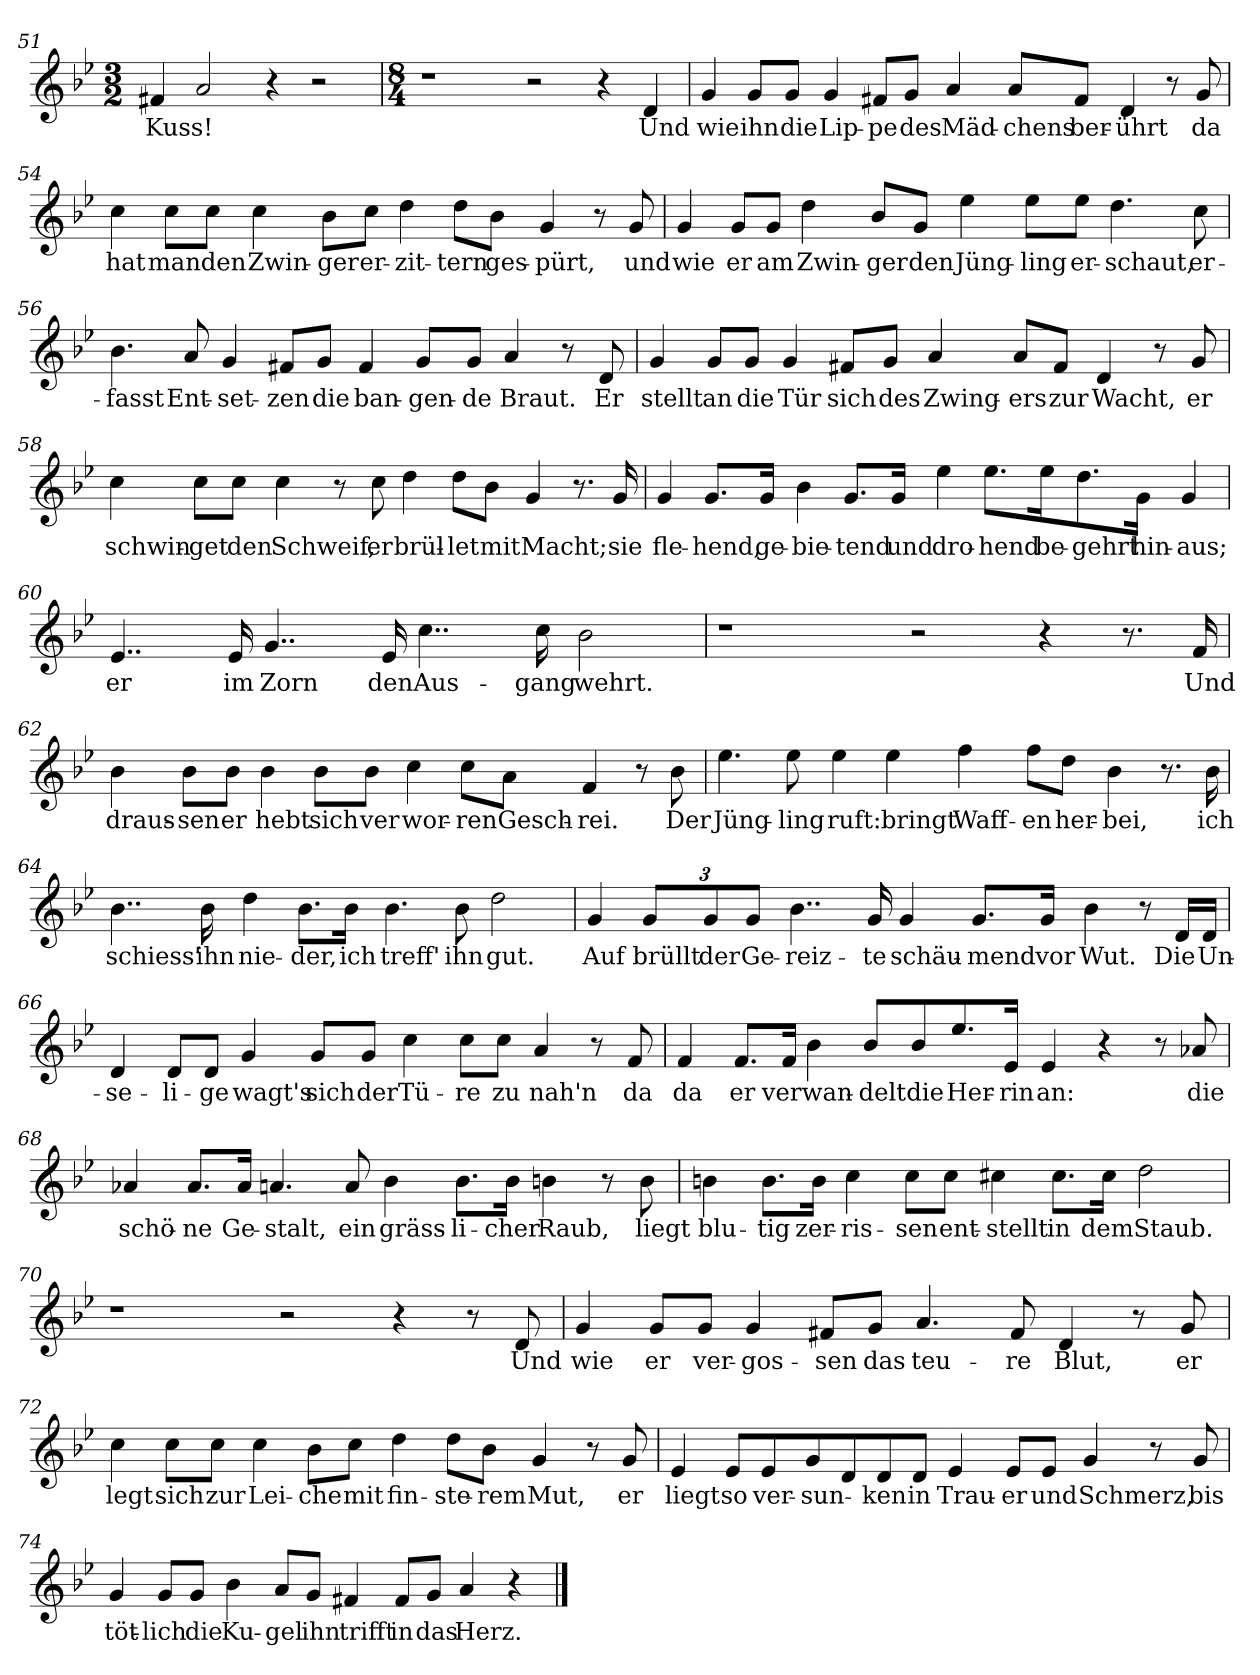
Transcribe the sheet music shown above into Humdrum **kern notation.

**kern	**text
*part1	*part1
*staff1	*staff1
*clefG2	*
*k[b-e-]	*
*M3/2	*
=51	=51
!	!LO:LY:b
4f#X/	Kuss!
2a/	.
4r	.
2r	.
=52	=52
*M8/4	*
1r	.
2r	.
4r	.
!	!LO:LY:b
4d/	Und
=53	=53
!	!LO:LY:b
4g/	wie
!	!LO:LY:b
8g/L	ihn
!	!LO:LY:b
8g/J	die
!	!LO:LY:b
4g/	Lip-
!	!LO:LY:b
8f#X/L	-pe
!	!LO:LY:b
8g/J	des
!	!LO:LY:b
4a/	Mäd-
!	!LO:LY:b
8a/L	-chens
!	!LO:LY:b
8f#/J	ber-
!	!LO:LY:b
4d/	-ührt
8r	.
!	!LO:LY:b
8g/	da
!!LO:LB:g=z
=54	=54
!	!LO:LY:b
4cc\	hat
!	!LO:LY:b
8cc\L	man
!	!LO:LY:b
8cc\J	den
!	!LO:LY:b
4cc\	Zwin-
!	!LO:LY:b
8b-\L	-ger
!	!LO:LY:b
8cc\J	er-
!	!LO:LY:b
4dd\	-zit-
!	!LO:LY:b
8dd\L	-tern
!	!LO:LY:b
8b-\J	ges-
!	!LO:LY:b
4g/	-pürt,
8r	.
!	!LO:LY:b
8g/	und
=55	=55
!	!LO:LY:b
4g/	wie
!	!LO:LY:b
8g/L	er
!	!LO:LY:b
8g/J	am
!	!LO:LY:b
4dd\	Zwin-
!	!LO:LY:b
8b-/L	-ger
!	!LO:LY:b
8g/J	den
!	!LO:LY:b
4ee-\	Jüng-
!	!LO:LY:b
8ee-\L	-ling
!	!LO:LY:b
8ee-\J	er-
!	!LO:LY:b
4.dd\	-schaut,
!	!LO:LY:b
8cc\	er-
!!LO:LB:g=z
=56	=56
!	!LO:LY:b
4.b-\	fasst
!	!LO:LY:b
8a/	Ent-
!	!LO:LY:b
4g/	-set-
!	!LO:LY:b
8f#X/L	-zen
!	!LO:LY:b
8g/J	die
!	!LO:LY:b
4f#/	ban-
!	!LO:LY:b
8g/L	-gen-
!	!LO:LY:b
8g/J	-de
!	!LO:LY:b
4a/	Braut.
8r	.
!	!LO:LY:b
8d/	Er
=57	=57
!	!LO:LY:b
4g/	stellt
!	!LO:LY:b
8g/L	an
!	!LO:LY:b
8g/J	die
!	!LO:LY:b
4g/	Tür
!	!LO:LY:b
8f#X/L	sich
!	!LO:LY:b
8g/J	des
!	!LO:LY:b
4a/	Zwing-
!	!LO:LY:b
8a/L	-ers
!	!LO:LY:b
8f#/J	zur
!	!LO:LY:b
4d/	Wacht,
8r	.
!	!LO:LY:b
8g/	er
!!LO:LB:g=z
=58	=58
!	!LO:LY:b
4cc\	schwin-
!	!LO:LY:b
8cc\L	-get
!	!LO:LY:b
8cc\J	den
!	!LO:LY:b
4cc\	Schweif,
8r	.
!	!LO:LY:b
8cc\	er
!	!LO:LY:b
4dd\	brül-
!	!LO:LY:b
8dd\L	-let
!	!LO:LY:b
8b-\J	mit
!	!LO:LY:b
4g/	Macht;
8.r	.
!	!LO:LY:b
16g/	sie
=59	=59
!	!LO:LY:b
4g/	fle-
!	!LO:LY:b
8.g/L	-hend,
!	!LO:LY:b
16g/Jk	ge-
!	!LO:LY:b
4b-\	-bie-
!	!LO:LY:b
8.g/L	-tend
!	!LO:LY:b
16g/Jk	und
!	!LO:LY:b
4ee-\	dro-
!	!LO:LY:b
8.ee-\L	-hend
!	!LO:LY:b
16ee-\K	be-
!	!LO:LY:b
8.dd\	-gehrt
!	!LO:LY:b
16g\Jk	hin-
!	!LO:LY:b
4g/	-aus;
!!LO:LB:g=z
=60	=60
!	!LO:LY:b
4..e-/	er
!	!LO:LY:b
16e-/	im
!	!LO:LY:b
4..g/	Zorn
!	!LO:LY:b
16e-/	den
!	!LO:LY:b
4..cc\	Aus-
!	!LO:LY:b
16cc\	-gang
!	!LO:LY:b
2b-\	wehrt.
=61	=61
1r	.
2r	.
4r	.
8.r	.
!	!LO:LY:b
16f/	Und
=62	=62
!	!LO:LY:b
4b-\	draus-
!	!LO:LY:b
8b-\L	-sen
!	!LO:LY:b
8b-\J	er
!	!LO:LY:b
4b-\	hebt
!	!LO:LY:b
8b-\L	sich
!	!LO:LY:b
8b-\J	ver
!	!LO:LY:b
4cc\	wor-
!	!LO:LY:b
8cc\L	-ren
!	!LO:LY:b
8a\J	Gesch-
!	!LO:LY:b
4f/	-rei.
8r	.
!	!LO:LY:b
8b-\	Der
!!LO:LB:g=z
=63	=63
!	!LO:LY:b
4.ee-\	Jüng-
!	!LO:LY:b
8ee-\	-ling
!	!LO:LY:b
4ee-\	ruft:
!	!LO:LY:b
4ee-\	bringt
!	!LO:LY:b
4ff\	Waff-
!	!LO:LY:b
8ff\L	-en
!	!LO:LY:b
8dd\J	her-
!	!LO:LY:b
4b-\	-bei,
8.r	.
!	!LO:LY:b
16b-\	ich
=64	=64
!	!LO:LY:b
4..b-\	schiess'
!	!LO:LY:b
16b-\	ihn
!	!LO:LY:b
4dd\	nie-
!	!LO:LY:b
8.b-\L	-der,
!	!LO:LY:b
16b-\Jk	ich
!	!LO:LY:b
4.b-\	treff'
!	!LO:LY:b
8b-\	ihn
!	!LO:LY:b
2dd\	gut.
!!LO:LB:g=z
=65	=65
!	!LO:LY:b
4g/	Auf
!	!LO:LY:b
12g/L	brüllt
!	!LO:LY:b
12g/	der
!	!LO:LY:b
12g/J	Ge-
!	!LO:LY:b
4..b-\	-reiz-
!	!LO:LY:b
16g/	-te
!	!LO:LY:b
4g/	schäu-
!	!LO:LY:b
8.g/L	-mend
!	!LO:LY:b
16g/Jk	vor
!	!LO:LY:b
4b-\	Wut.
8r	.
!	!LO:LY:b
16d/LL	Die
!	!LO:LY:b
16d/JJ	Un-
=66	=66
!	!LO:LY:b
4d/	se-
!	!LO:LY:b
8d/L	-li-
!	!LO:LY:b
8d/J	-ge
!	!LO:LY:b
4g/	wagt's
!	!LO:LY:b
8g/L	sich
!	!LO:LY:b
8g/J	der
!	!LO:LY:b
4cc\	Tü-
!	!LO:LY:b
8cc\L	-re
!	!LO:LY:b
8cc\J	zu
!	!LO:LY:b
4a/	nah'n
8r	.
!	!LO:LY:b
8f/	da
!!LO:LB:g=z
=67	=67
!	!LO:LY:b
4f/	da
!	!LO:LY:b
8.f/L	er
!	!LO:LY:b
16f/Jk	ver
!	!LO:LY:b
4b-\	wan-
!	!LO:LY:b
8b-/L	-delt
!	!LO:LY:b
8b-/	die
!	!LO:LY:b
8.ee-/	Her-
!	!LO:LY:b
16e-/Jk	-rin
!	!LO:LY:b
4e-/	an:
4r	.
8r	.
!	!LO:LY:b
8a-X/	die
=68	=68
!	!LO:LY:b
4a-X/	schö-
!	!LO:LY:b
8.a-/L	-ne
!	!LO:LY:b
16a-/Jk	Ge-
!	!LO:LY:b
4.an/	-stalt,
!	!LO:LY:b
8a/	ein
!	!LO:LY:b
4b-\	gräss-
!	!LO:LY:b
8.b-\L	-li-
!	!LO:LY:b
16b-\Jk	-cher
!	!LO:LY:b
4bn\	Raub,
8r	.
!	!LO:LY:b
8b\	liegt
!!LO:PB:g=z
=69	=69
!	!LO:LY:b
4bn\	blu-
!	!LO:LY:b
8.b\L	-tig
!	!LO:LY:b
16b\Jk	zer-
!	!LO:LY:b
4cc\	-ris-
!	!LO:LY:b
8cc\L	-sen
!	!LO:LY:b
8cc\J	ent-
!	!LO:LY:b
4cc#X\	-stellt
!	!LO:LY:b
8.cc#\L	in
!	!LO:LY:b
16cc#\Jk	dem
!	!LO:LY:b
2dd\	Staub.
=70	=70
1r	.
2r	.
4r	.
8r	.
!	!LO:LY:b
8d/	Und
=71	=71
!	!LO:LY:b
4g/	wie
!	!LO:LY:b
8g/L	er
!	!LO:LY:b
8g/J	ver-
!	!LO:LY:b
4g/	-gos-
!	!LO:LY:b
8f#X/L	-sen
!	!LO:LY:b
8g/J	das
!	!LO:LY:b
4.a/	teu-
!	!LO:LY:b
8f#/	-re
!	!LO:LY:b
4d/	Blut,
8r	.
!	!LO:LY:b
8g/	er
!!LO:LB:g=z
=72	=72
!	!LO:LY:b
4cc\	legt
!	!LO:LY:b
8cc\L	sich
!	!LO:LY:b
8cc\J	zur
!	!LO:LY:b
4cc\	Lei-
!	!LO:LY:b
8b-\L	-che
!	!LO:LY:b
8cc\J	mit
!	!LO:LY:b
4dd\	fin-
!	!LO:LY:b
8dd\L	-ste-
!	!LO:LY:b
8b-\J	-rem
!	!LO:LY:b
4g/	Mut,
8r	.
!	!LO:LY:b
8g/	er
=73	=73
!	!LO:LY:b
4e-/	liegt
!	!LO:LY:b
8e-/L	so
!	!LO:LY:b
8e-/	ver-
!	!LO:LY:b
8g/	-sun-
8d/	.
!	!LO:LY:b
8d/	-ken
!	!LO:LY:b
8d/J	in
!	!LO:LY:b
4e-/	Trau-
!	!LO:LY:b
8e-/L	-er
!	!LO:LY:b
8e-/J	und
!	!LO:LY:b
4g/	Schmerz,
8r	.
!	!LO:LY:b
8g/	bis
!!LO:LB:g=z
=74	=74
!	!LO:LY:b
4g/	töt-
!	!LO:LY:b
8g/L	-lich
!	!LO:LY:b
8g/J	die
!	!LO:LY:b
4b-\	Ku-
!	!LO:LY:b
8a/L	-gel
!	!LO:LY:b
8g/J	ihn
!	!LO:LY:b
4f#X/	trifft
!	!LO:LY:b
8f#/L	in
!	!LO:LY:b
8g/J	das
!	!LO:LY:b
4a/	Herz.
4r	.
==	==
*-	*-
